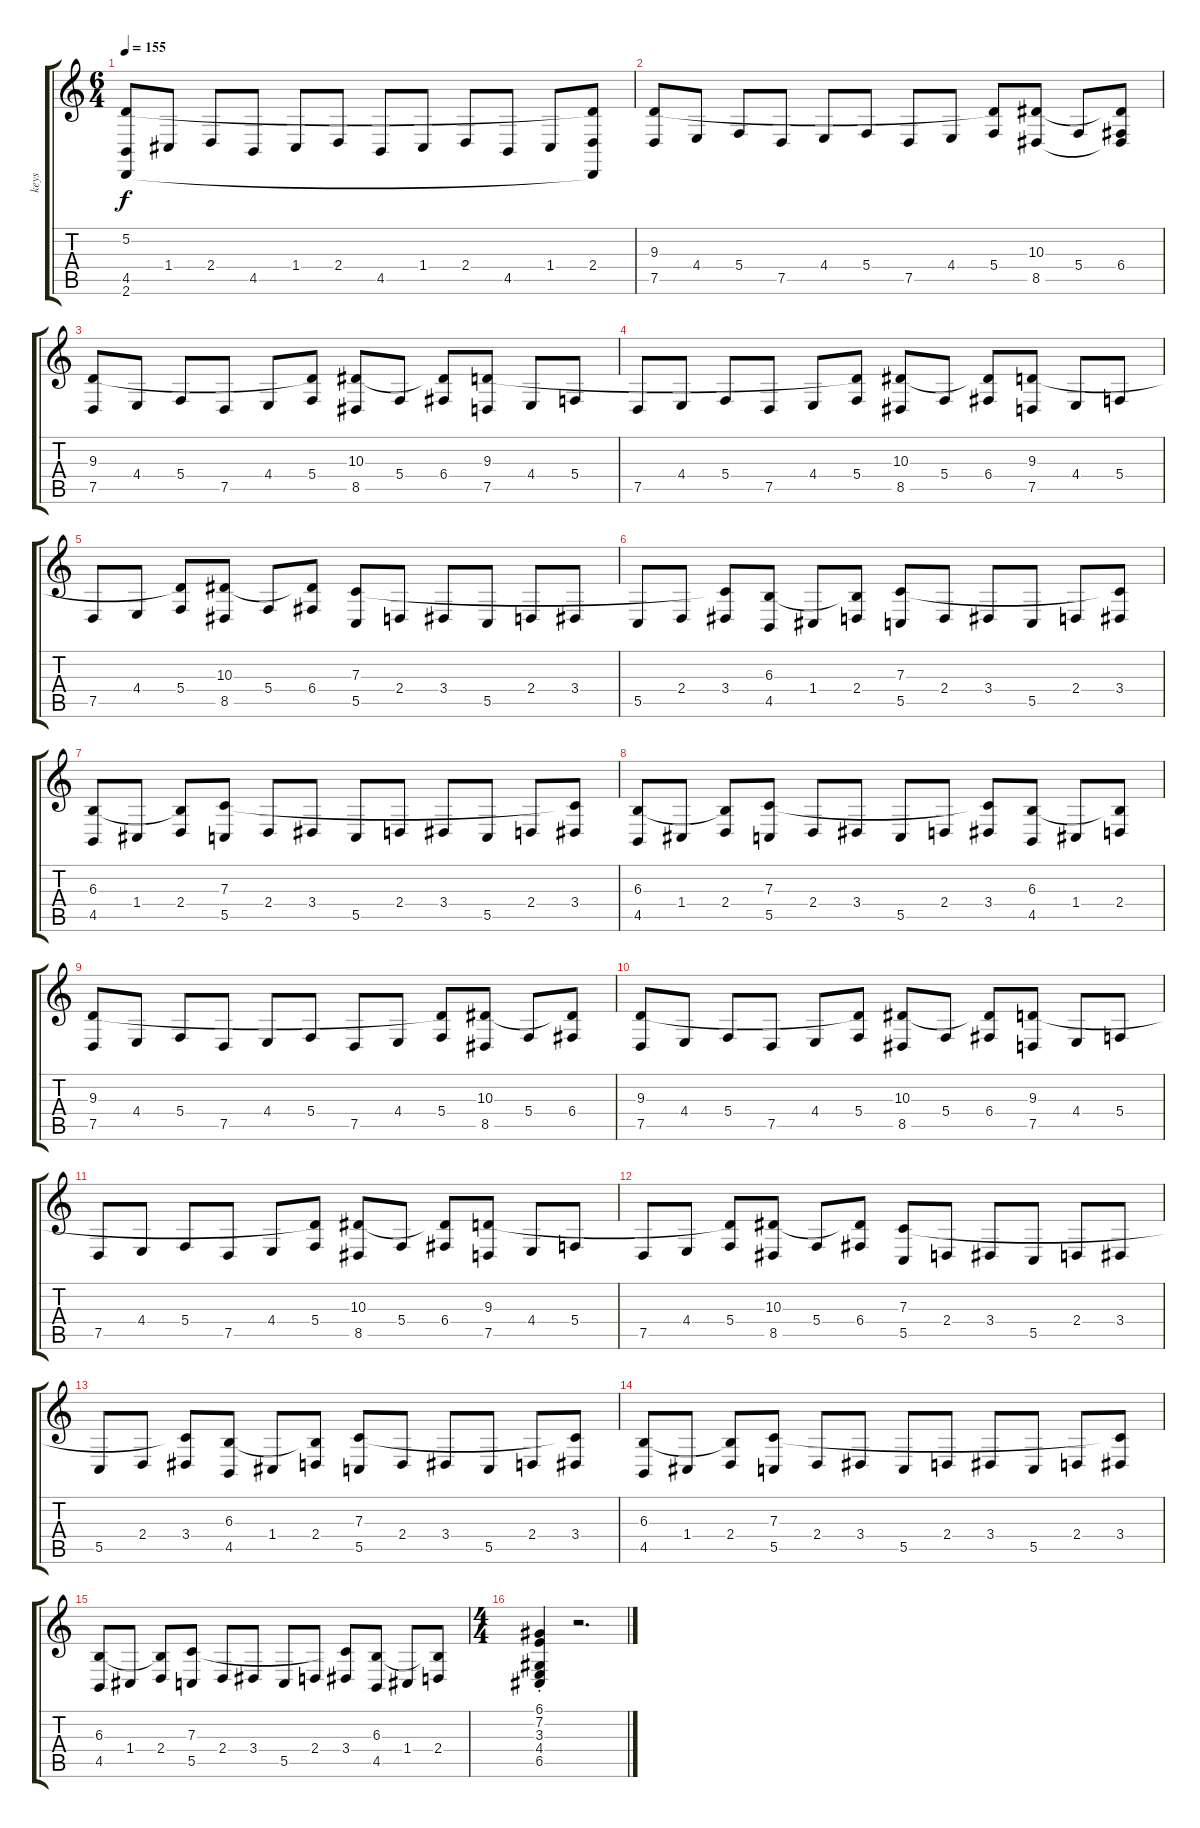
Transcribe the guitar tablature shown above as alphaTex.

\track ("keys" "keys") {instrument drawbarorgan}
\staff {score tabs}
\tuning (D4 A3 F3 C3 G2 C2) {hide}
\ts (6 4)
\tempo 155
\clef g2
\ks c
(5.2 4.5 2.6).8{dy f} 1.4.8 2.4.8 4.5.8 1.4.8 2.4.8 4.5.8 1.4.8 2.4.8 4.5.8 1.4.8 (5.2{t} 2.4 2.6{t}).8 |
(9.3 7.5).8 4.4.8 5.4.8 7.5.8 4.4.8 5.4.8 7.5.8 4.4.8 (9.3{t} 5.4).8 (10.3 8.5).8 5.4.8 (10.3{t} 6.4 8.5{t}).8 |
(9.3 7.5).8 4.4.8 5.4.8 7.5.8 4.4.8 (9.3{t} 5.4).8 (10.3 8.5).8 5.4.8 (10.3{t} 6.4).8 (9.3 7.5).8 4.4.8 5.4.8 |
7.5.8 4.4.8 5.4.8 7.5.8 4.4.8 (9.3{t} 5.4).8 (10.3 8.5).8 5.4.8 (10.3{t} 6.4).8 (9.3 7.5).8 4.4.8 5.4.8 |
7.5.8 4.4.8 (9.3{t} 5.4).8 (10.3 8.5).8 5.4.8 (10.3{t} 6.4).8 (7.3 5.5).8 2.4.8 3.4.8 5.5.8 2.4.8 3.4.8 |
5.5.8 2.4.8 (7.3{t} 3.4).8 (6.3 4.5).8 1.4.8 (6.3{t} 2.4).8 (7.3 5.5).8 2.4.8 3.4.8 5.5.8 2.4.8 (7.3{t} 3.4).8 |
(6.3 4.5).8 1.4.8 (6.3{t} 2.4).8 (7.3 5.5).8 2.4.8 3.4.8 5.5.8 2.4.8 3.4.8 5.5.8 2.4.8 (7.3{t} 3.4).8 |
(6.3 4.5).8 1.4.8 (6.3{t} 2.4).8 (7.3 5.5).8 2.4.8 3.4.8 5.5.8 2.4.8 (7.3{t} 3.4).8 (6.3 4.5).8 1.4.8 (6.3{t} 2.4).8 |
(9.3 7.5).8 4.4.8 5.4.8 7.5.8 4.4.8 5.4.8 7.5.8 4.4.8 (9.3{t} 5.4).8 (10.3 8.5).8 5.4.8 (10.3{t} 6.4).8 |
(9.3 7.5).8 4.4.8 5.4.8 7.5.8 4.4.8 (9.3{t} 5.4).8 (10.3 8.5).8 5.4.8 (10.3{t} 6.4).8 (9.3 7.5).8 4.4.8 5.4.8 |
7.5.8 4.4.8 5.4.8 7.5.8 4.4.8 (9.3{t} 5.4).8 (10.3 8.5).8 5.4.8 (10.3{t} 6.4).8 (9.3 7.5).8 4.4.8 5.4.8 |
7.5.8 4.4.8 (9.3{t} 5.4).8 (10.3 8.5).8 5.4.8 (10.3{t} 6.4).8 (7.3 5.5).8 2.4.8 3.4.8 5.5.8 2.4.8 3.4.8 |
5.5.8 2.4.8 (7.3{t} 3.4).8 (6.3 4.5).8 1.4.8 (6.3{t} 2.4).8 (7.3 5.5).8 2.4.8 3.4.8 5.5.8 2.4.8 (7.3{t} 3.4).8 |
(6.3 4.5).8 1.4.8 (6.3{t} 2.4).8 (7.3 5.5).8 2.4.8 3.4.8 5.5.8 2.4.8 3.4.8 5.5.8 2.4.8 (7.3{t} 3.4).8 |
(6.3 4.5).8 1.4.8 (6.3{t} 2.4).8 (7.3 5.5).8 2.4.8 3.4.8 5.5.8 2.4.8 (7.3{t} 3.4).8 (6.3 4.5).8 1.4.8 (6.3{t} 2.4).8 |
\ts (4 4)
(6.1{st} 7.2{st} 3.3{st} 4.4{st} 6.5{st}).4 r.2{d}
